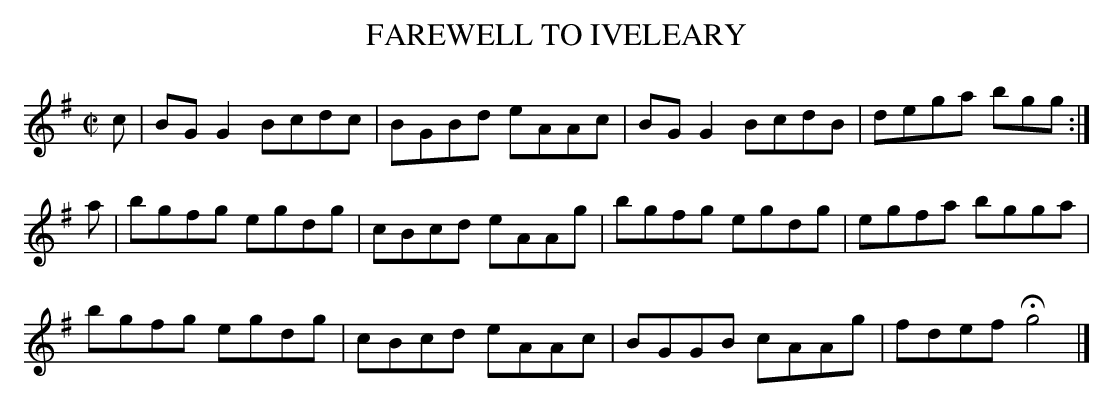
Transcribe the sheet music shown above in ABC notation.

X:1
T:FAREWELL TO IVELEARY
M:C|
L:1/8
K:G
c|BGG2 Bcdc|BGBd eAAc|BGG2 BcdB|dega bgg:|
a|bgfg egdg|cBcd eAAg|bgfg egdg|egfa bgga|
bgfg egdg|cBcd eAAc|BGGB cAAg|fdef Hg4|]
